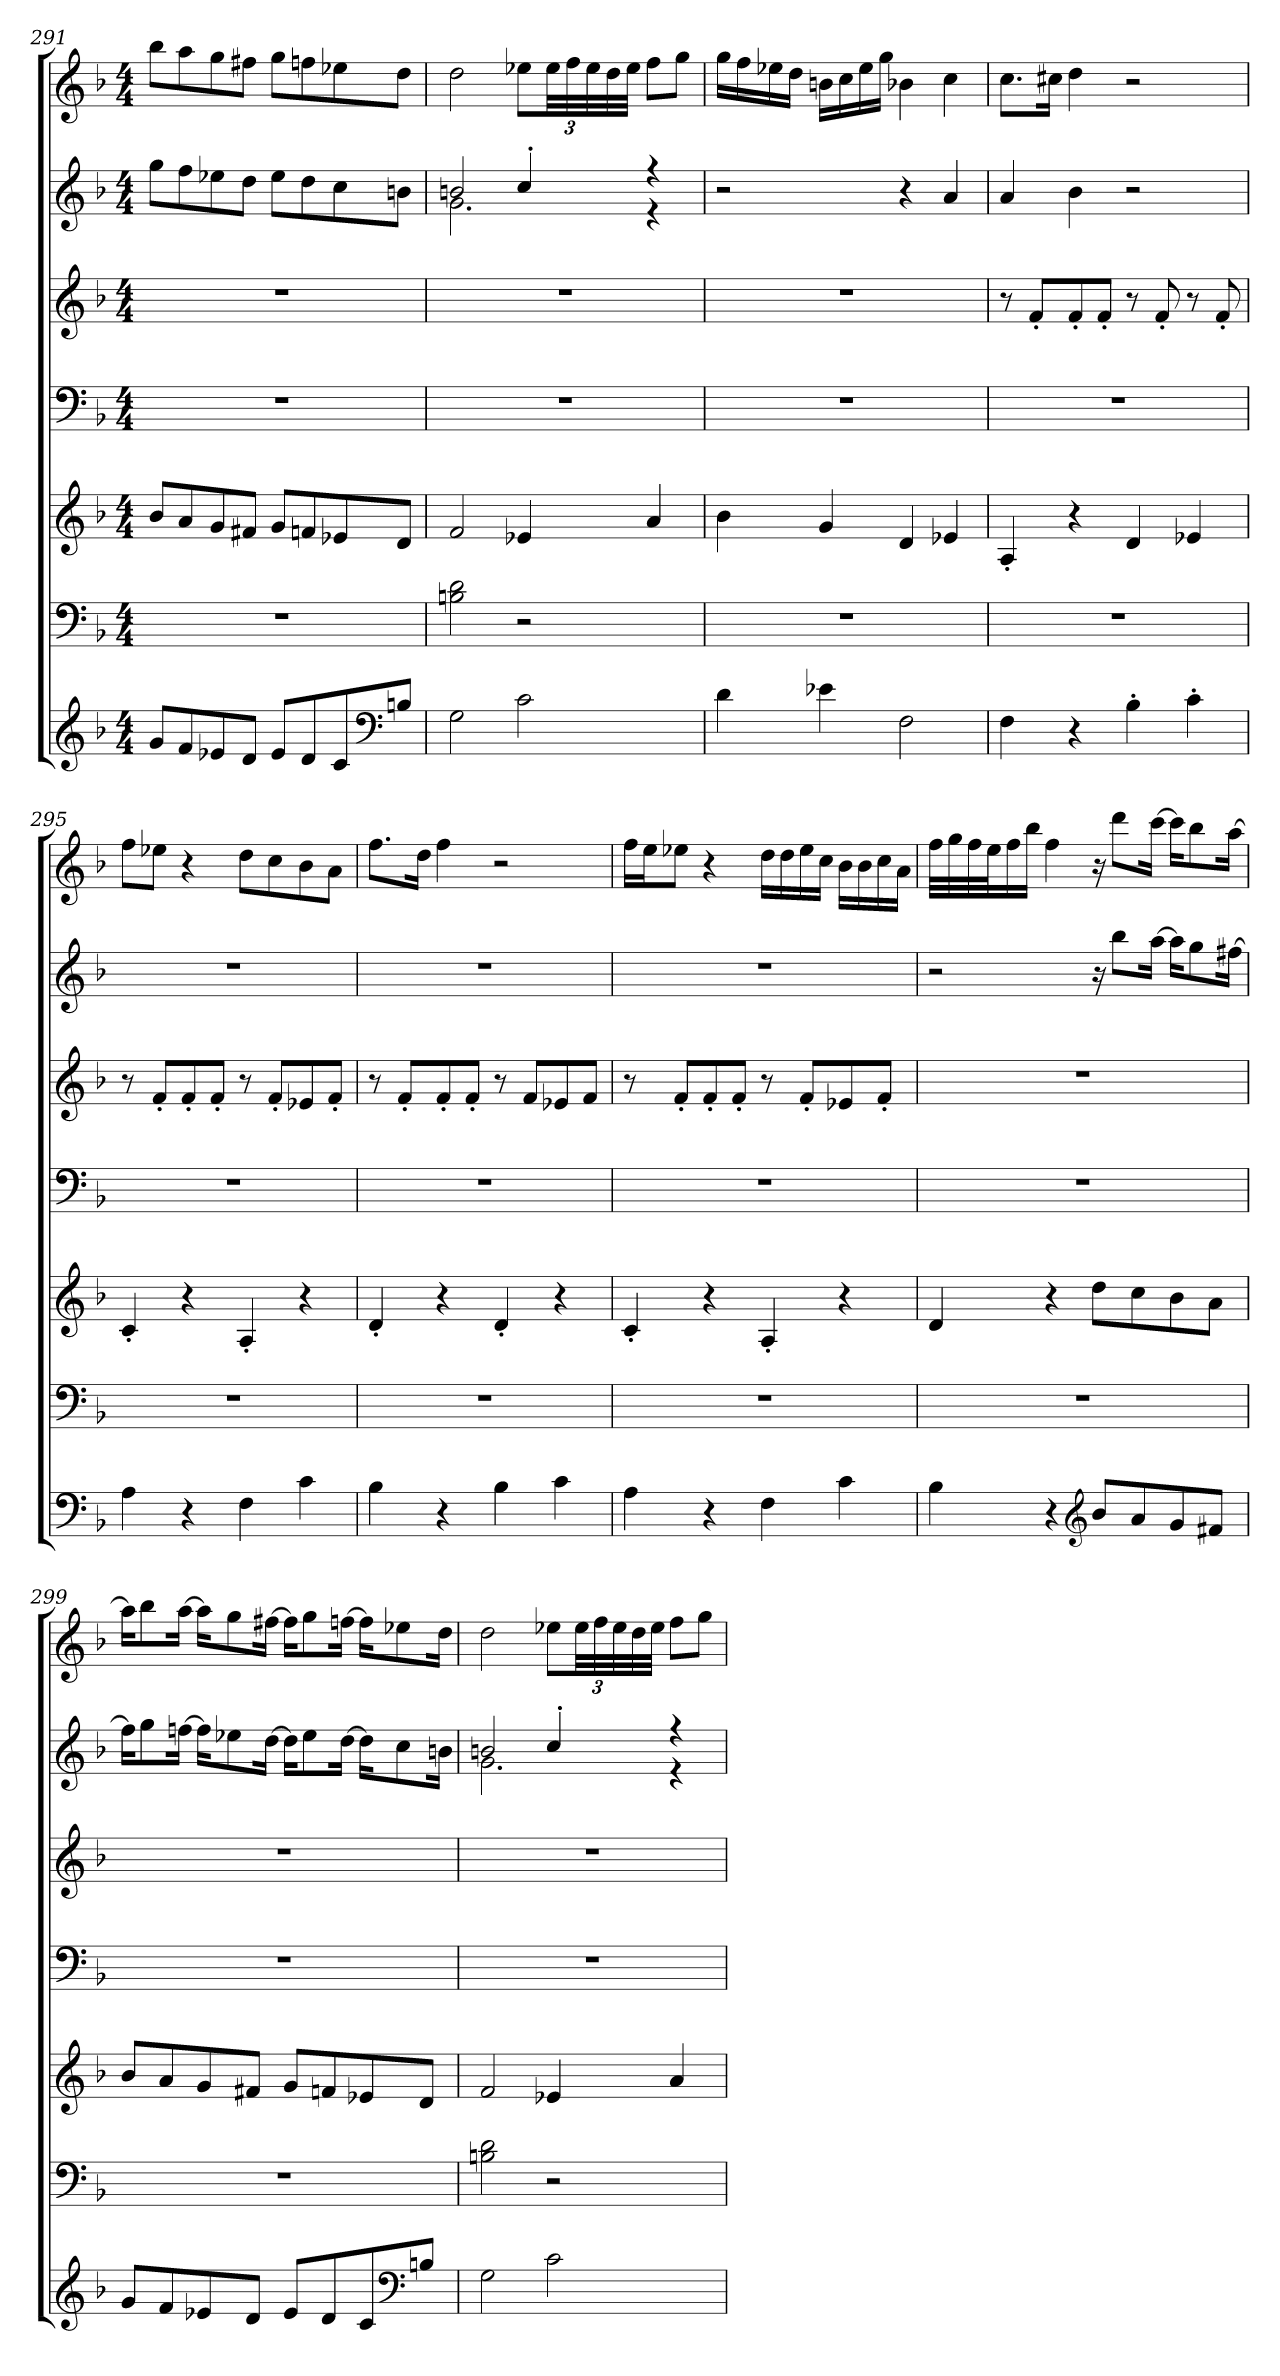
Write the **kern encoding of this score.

**kern	**kern	**kern	**kern	**kern	**kern	**kern
*part5	*part4	*part4	*part3	*part3	*part2	*part1
*staff7	*staff6	*staff5	*staff4	*staff3	*staff2	*staff1
!!LO:PB:g=z
*clefG2	*clefF4	*clefG2	*clefF4	*clefG2	*clefG2	*clefG2
*k[b-]	*k[b-]	*k[b-]	*k[b-]	*k[b-]	*k[b-]	*k[b-]
*M4/4	*M4/4	*M4/4	*M4/4	*M4/4	*M4/4	*M4/4
=291	=291	=291	=291	=291	=291	=291
8g/L	1r	8b-/L	1r	1r	8gg\L	8bb-\L
8f/	.	8a/	.	.	8ff\	8aa\
8e-X/	.	8g/	.	.	8ee-X\	8gg\
8d/J	.	8f#X/J	.	.	8dd\J	8ff#X\J
8e-/L	.	8g/L	.	.	8ee-\L	8gg\L
8d/	.	8fn/	.	.	8dd\	8ffn\
8c/	.	8e-X/	.	.	8cc\	8ee-X\
*clefF4	*	*	*	*	*	*
*	*	*	*	*	*	*MM44
8Bn/J	.	8d/J	.	.	8bn\J	8dd\J
=292	=292	=292	=292	=292	=292	=292
*	*	*	*	*	*	*MM45
*	*	*	*	*	*^	*
2G\	2Bn\ 2d\	2f/	1r	1r	2bn/	2.g\	2dd\
*	*	*	*	*	*	*	*MM51
2c\	2r	4e-X/	.	.	4cc'/	.	8ee-X\L
*	*	*	*	*	*	*	*Xbrackettup
*	*	*	*	*	*	*	*MM54
.	.	.	.	.	.	.	48ee-\LL
.	.	.	.	.	.	.	48ff\
.	.	.	.	.	.	.	48ee-\
.	.	.	.	.	.	.	32dd\
.	.	.	.	.	.	.	32ee-\JJJ
.	.	4a/	.	.	4r	4r	8ff\L
.	.	.	.	.	.	.	8gg\J
*	*	*	*	*	*v	*v	*
=293	=293	=293	=293	=293	=293	=293
*	*	*	*	*	*	*MM54
4d\	1r	4b-\	1r	1r	2r	16gg\LL
.	.	.	.	.	.	16ff\
.	.	.	.	.	.	16ee-X\
.	.	.	.	.	.	16dd\JJ
4e-X\	.	4g/	.	.	.	16bn\LL
.	.	.	.	.	.	16cc\
.	.	.	.	.	.	16ee-\
.	.	.	.	.	.	16gg\JJ
2F\	.	4d/	.	.	4r	4b-X\
.	.	4e-X/	.	.	4a/	4cc\
!!LO:PB:g=z
=294	=294	=294	=294	=294	=294	=294
*	*	*	*	*	*	*MM56
4F\	1r	4A'/	1r	8r	4a/	8.cc\L
.	.	.	.	8f'/L	.	.
.	.	.	.	.	.	16cc#X\Jk
4r	.	4r	.	8f'/	4b-\	4dd\
.	.	.	.	8f'/J	.	.
4B-'\	.	4d/	.	8r	2r	2r
.	.	.	.	8f'/	.	.
4c'\	.	4e-X/	.	8r	.	.
.	.	.	.	8f'/	.	.
=295	=295	=295	=295	=295	=295	=295
*	*	*	*	*	*	*MM56
4A\	1r	4c'/	1r	8r	1r	8ff\L
.	.	.	.	8f'/L	.	8ee-X\J
4r	.	4r	.	8f'/	.	4r
.	.	.	.	8f'/J	.	.
4F\	.	4A'/	.	8r	.	8dd\L
.	.	.	.	8f'/L	.	8cc\
4c\	.	4r	.	8e-X/	.	8b-\
.	.	.	.	8f'/J	.	8a\J
=296	=296	=296	=296	=296	=296	=296
*	*	*	*	*	*	*MM56
4B-\	1r	4d'/	1r	8r	1r	8.ff\L
.	.	.	.	8f'/L	.	.
.	.	.	.	.	.	16dd\Jk
4r	.	4r	.	8f'/	.	4ff\
.	.	.	.	8f'/J	.	.
4B-\	.	4d'/	.	8r	.	2r
.	.	.	.	8f/L	.	.
4c\	.	4r	.	8e-X/	.	.
.	.	.	.	8f/J	.	.
!!LO:PB:g=z
=297	=297	=297	=297	=297	=297	=297
*	*	*	*	*	*	*MM56
4A\	1r	4c'/	1r	8r	1r	16ff\LL
.	.	.	.	.	.	16ee\J
.	.	.	.	8f'/L	.	8ee-X\J
4r	.	4r	.	8f'/	.	4r
.	.	.	.	8f'/J	.	.
4F\	.	4A'/	.	8r	.	16dd\LL
.	.	.	.	.	.	16dd\
.	.	.	.	8f'/L	.	16ee-\
.	.	.	.	.	.	16cc\JJ
4c\	.	4r	.	8e-X/	.	16b-\LL
.	.	.	.	.	.	16b-\
.	.	.	.	8f'/J	.	16cc\
.	.	.	.	.	.	16a\JJ
=298	=298	=298	=298	=298	=298	=298
*	*	*	*	*	*	*MM56
4B-\	1r	4d/	1r	1r	2r	32ff\LLL
.	.	.	.	.	.	32gg\
.	.	.	.	.	.	32ff\
.	.	.	.	.	.	32ee\J
.	.	.	.	.	.	16ff\
.	.	.	.	.	.	16bb-\JJ
*	*	*	*	*	*	*MM51
4r	.	4r	.	.	.	4ff\
*clefG2	*	*	*	*	*	*
8b-/L	.	8dd\L	.	.	16r	16r
.	.	.	.	.	8bb-\L	8ddd\L
8a/	.	8cc\	.	.	.	.
.	.	.	.	.	[16aa\Jk	[16ccc\Jk
8g/	.	8b-\	.	.	16aa\KL]	16ccc\KL]
.	.	.	.	.	8gg\	8bb-\
8f#X/J	.	8a\J	.	.	.	.
.	.	.	.	.	[16ff#X\Jk	[16aa\Jk
!!LO:PB:g=z
=299	=299	=299	=299	=299	=299	=299
8g/L	1r	8b-/L	1r	1r	16ff#\KL]	16aa\KL]
.	.	.	.	.	8gg\	8bb-\
8f/	.	8a/	.	.	.	.
.	.	.	.	.	[16ffn\Jk	[16aa\Jk
8e-X/	.	8g/	.	.	16ff\KL]	16aa\KL]
.	.	.	.	.	8ee-X\	8gg\
8d/J	.	8f#X/J	.	.	.	.
.	.	.	.	.	[16dd\Jk	[16ff#X\Jk
8e-/L	.	8g/L	.	.	16dd\KL]	16ff#\KL]
.	.	.	.	.	8ee-\	8gg\
8d/	.	8fn/	.	.	.	.
.	.	.	.	.	[16dd\Jk	[16ffn\Jk
8c/	.	8e-X/	.	.	16dd\KL]	16ff\KL]
.	.	.	.	.	8cc\	8ee-X\
*clefF4	*	*	*	*	*	*
8Bn/J	.	8d/J	.	.	.	.
.	.	.	.	.	16bn\Jk	16dd\Jk
=300	=300	=300	=300	=300	=300	=300
*	*	*	*	*	*	*MM53
*	*	*	*	*	*^	*
2G\	2Bn\ 2d\	2f/	1r	1r	2bn/	2.g\	2dd\
*	*	*	*	*	*	*	*MM51
2c\	2r	4e-X/	.	.	4cc'/	.	8ee-X\L
*	*	*	*	*	*	*	*MM54
.	.	.	.	.	.	.	48ee-\LL
.	.	.	.	.	.	.	48ff\
.	.	.	.	.	.	.	48ee-\
.	.	.	.	.	.	.	32dd\
.	.	.	.	.	.	.	32ee-\JJJ
.	.	4a/	.	.	4r	4r	8ff\L
.	.	.	.	.	.	.	8gg\J
*	*	*	*	*	*v	*v	*
=	=	=	=	=	=	=
*-	*-	*-	*-	*-	*-	*-
